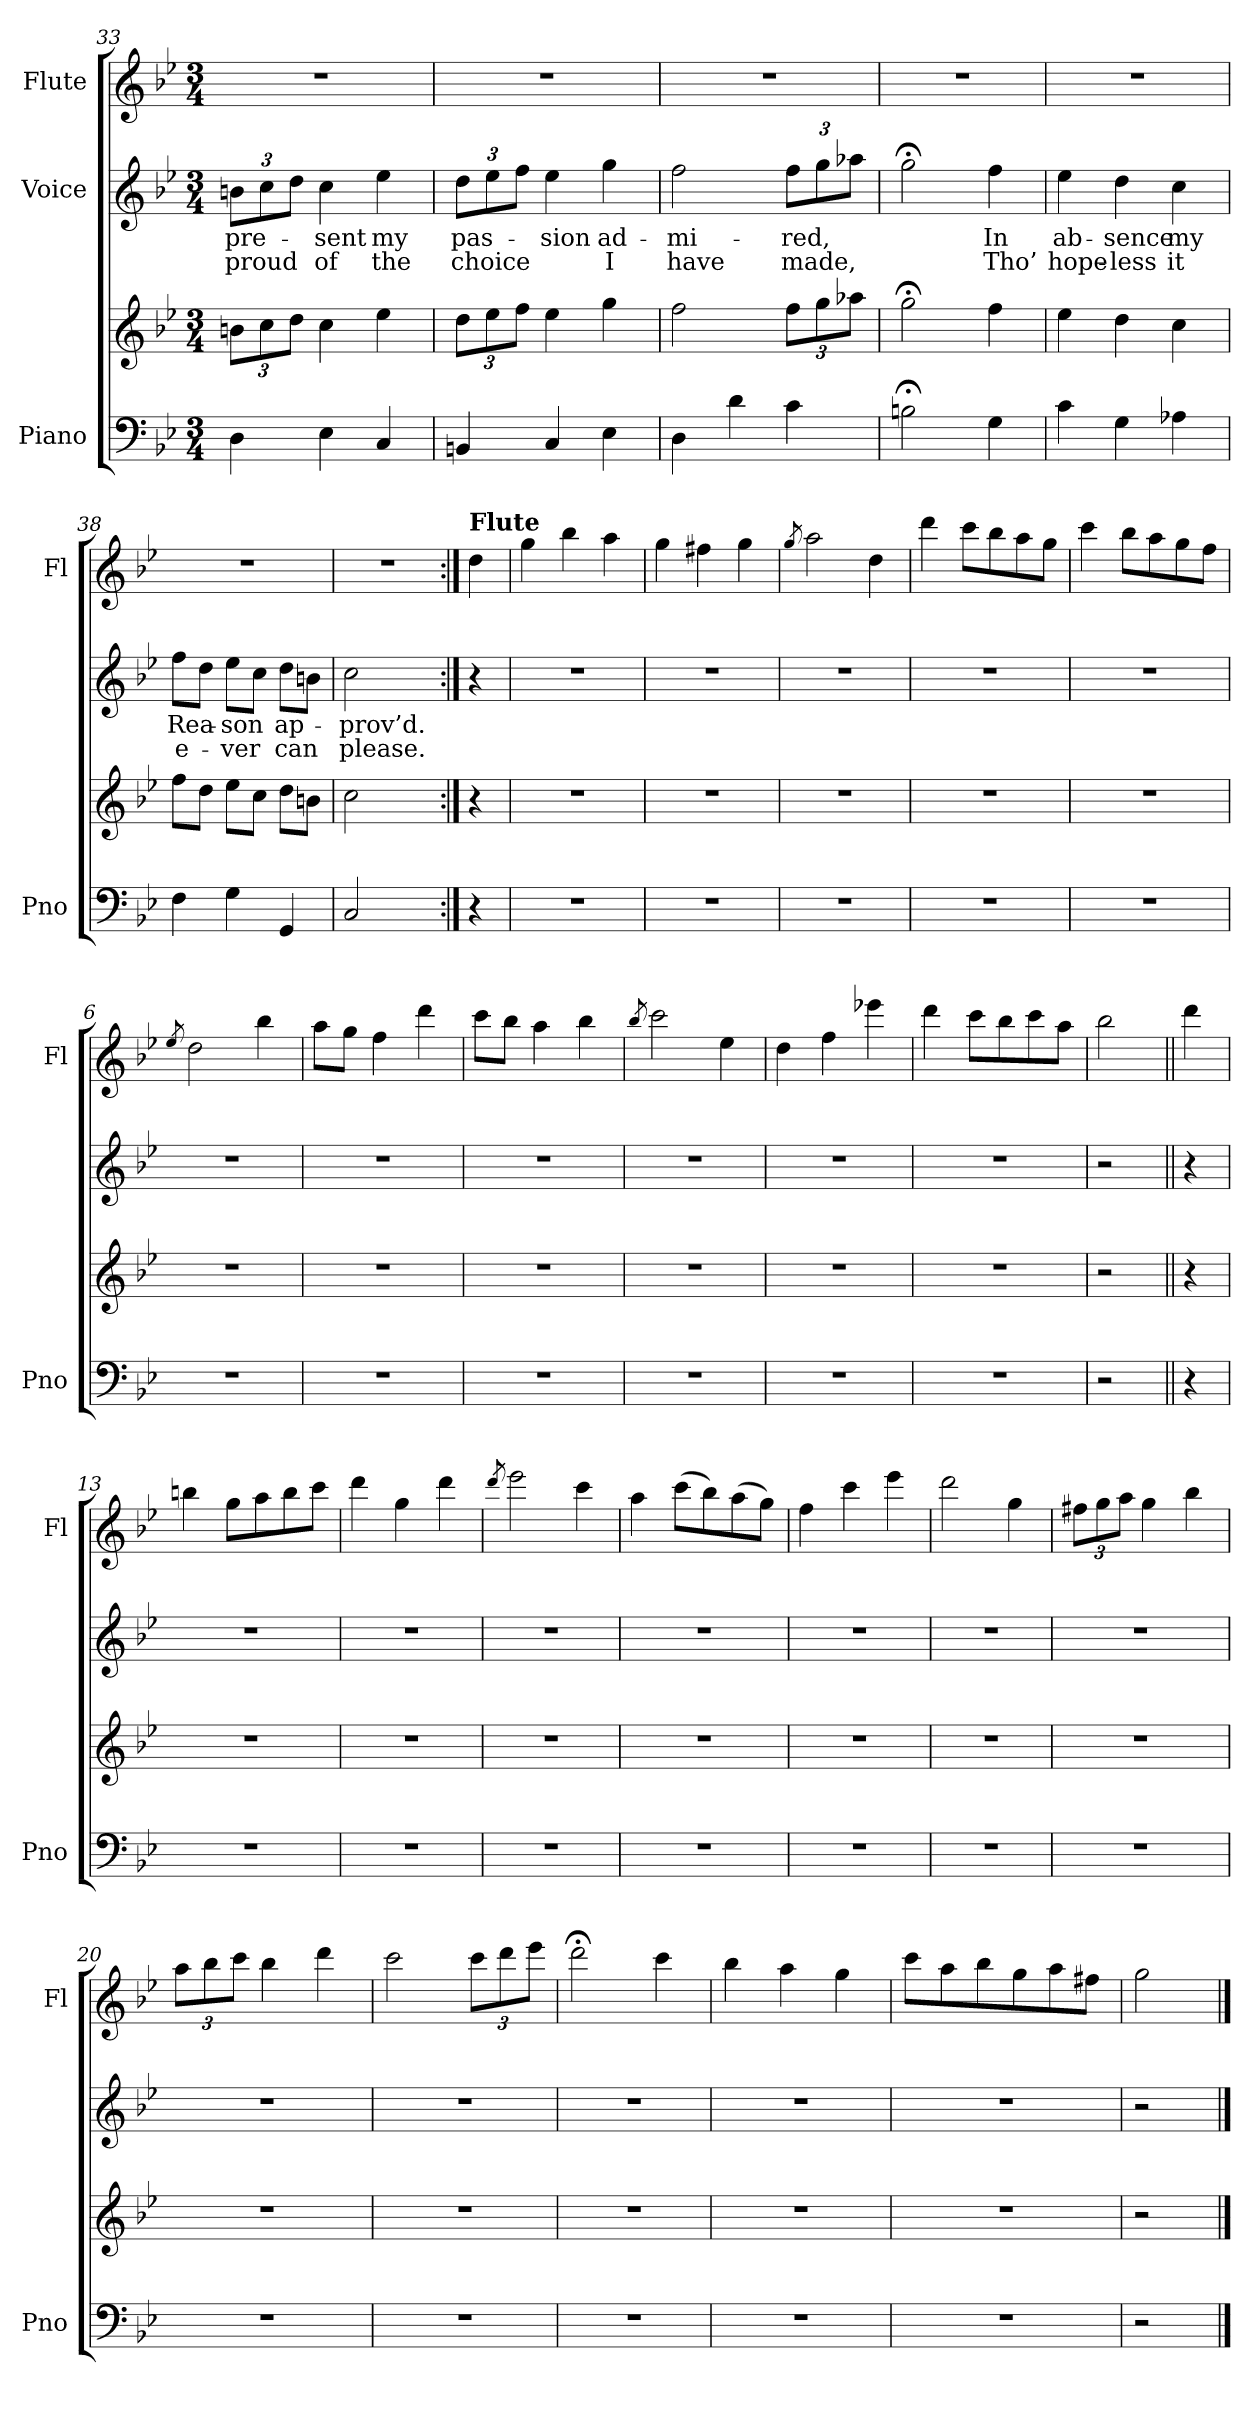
**kern	**kern	**kern	**text	**text	**kern
*part3	*part3	*part2	*part2	*part2	*part1
*staff4	*staff3	*staff2	*staff2	*staff2	*staff1
*I"Piano	*	*I"Voice	*	*	*I"Flute
*I'Pno	*	*	*	*	*I'Fl
*clefF4	*clefG2	*clefG2	*	*	*clefG2
*k[b-e-]	*k[b-e-]	*k[b-e-]	*	*	*k[b-e-]
*M3/4	*M3/4	*M3/4	*	*	*M3/4
*	*Xbrackettup	*	*	*	*
=33	=33	=33	=33	=33	=33
!	!	!	!LO:LY:b	!LO:LY:b	!
4D\	12bn\L	12bn\L	pre-	proud	2.r
.	12cc\	12cc\	.	.	.
.	12dd\J	12dd\J	.	.	.
!	!	!	!LO:LY:b	!LO:LY:b	!
4E-\	4cc\	4cc\	-sent	of	.
!	!	!	!LO:LY:b	!LO:LY:b	!
4C/	4ee-\	4ee-\	my	the	.
=34	=34	=34	=34	=34	=34
!	!	!	!LO:LY:b	!LO:LY:b	!
4BBn/	12dd\L	12dd\L	pas-	-choice	2.r
.	12ee-\	12ee-\	.	.	.
.	12ff\J	12ff\J	.	.	.
!	!	!	!LO:LY:b	!	!
4C/	4ee-\	4ee-\	-sion	.	.
!	!	!	!LO:LY:b	!LO:LY:b	!
4E-\	4gg\	4gg\	ad-	I	.
=35	=35	=35	=35	=35	=35
!	!	!	!LO:LY:b	!LO:LY:b	!
4D\	2ff\	2ff\	-mi-	have	2.r
4d\	.	.	.	.	.
!	!	!	!LO:LY:b	!LO:LY:b	!
4c\	12ff\L	12ff\L	-red,	made,	.
.	12gg\	12gg\	.	.	.
.	12aa-X\J	12aa-X\J	.	.	.
=36	=36	=36	=36	=36	=36
2Bn;<\	2gg;<\	2gg;<\	.	.	2.r
!	!	!	!LO:LY:b	!LO:LY:b	!
4G\	4ff\	4ff\	In	Tho’	.
=37	=37	=37	=37	=37	=37
!	!	!	!LO:LY:b	!LO:LY:b	!
4c\	4ee-\	4ee-\	ab-	hope-	2.r
!	!	!	!LO:LY:b	!LO:LY:b	!
4G\	4dd\	4dd\	-sence	-less	.
!	!	!	!LO:LY:b	!LO:LY:b	!
4A-X\	4cc\	4cc\	my	it	.
=38	=38	=38	=38	=38	=38
!	!	!	!LO:LY:b	!LO:LY:b	!
4F\	8ff\L	8ff\L	Rea-	e-	2.r
.	8dd\J	8dd\J	.	.	.
!	!	!	!LO:LY:b	!LO:LY:b	!
4G\	8ee-\L	8ee-\L	-son	-ver	.
.	8cc\J	8cc\J	.	.	.
!	!	!	!LO:LY:b	!LO:LY:b	!
4GG/	8dd\L	8dd\L	ap-	can	.
.	8bn\J	8bn\J	.	.	.
=39	=39	=39	=39	=39	=39
!	!	!	!LO:LY:b	!LO:LY:b	!
2C/	2cc\	2cc\	-prov’d.	please.	2.r
4ryy	4ryy	4ryy	.	.	.
!!LO:PB:g=z
=:|!	=:|!	=:|!	=:|!	=:|!	=:|!
!	!	!	!	!	!LO:TX:a:B:t=Flute
4r	4r	4r	.	.	4dd\
=1	=1	=1	=1	=1	=1
2.r	2.r	2.r	.	.	4gg\
.	.	.	.	.	4bb-\
.	.	.	.	.	4aa\
=2	=2	=2	=2	=2	=2
2.r	2.r	2.r	.	.	4gg\
.	.	.	.	.	4ff#X\
.	.	.	.	.	4gg\
=3	=3	=3	=3	=3	=3
.	.	.	.	.	8qgg/
2.r	2.r	2.r	.	.	2aa\
.	.	.	.	.	4dd\
=4	=4	=4	=4	=4	=4
2.r	2.r	2.r	.	.	4ddd\
.	.	.	.	.	8ccc\L
.	.	.	.	.	8bb-\
.	.	.	.	.	8aa\
.	.	.	.	.	8gg\J
=5	=5	=5	=5	=5	=5
2.r	2.r	2.r	.	.	4ccc\
.	.	.	.	.	8bb-\L
.	.	.	.	.	8aa\
.	.	.	.	.	8gg\
.	.	.	.	.	8ff\J
=6	=6	=6	=6	=6	=6
.	.	.	.	.	8qee-/
2.r	2.r	2.r	.	.	2dd\
.	.	.	.	.	4bb-\
=7	=7	=7	=7	=7	=7
2.r	2.r	2.r	.	.	8aa\L
.	.	.	.	.	8gg\J
.	.	.	.	.	4ff\
.	.	.	.	.	4ddd\
=8	=8	=8	=8	=8	=8
2.r	2.r	2.r	.	.	8ccc\L
.	.	.	.	.	8bb-\J
.	.	.	.	.	4aa\
.	.	.	.	.	4bb-\
=9	=9	=9	=9	=9	=9
.	.	.	.	.	8qbb-/
2.r	2.r	2.r	.	.	2ccc\
.	.	.	.	.	4ee-\
=10	=10	=10	=10	=10	=10
2.r	2.r	2.r	.	.	4dd\
.	.	.	.	.	4ff\
.	.	.	.	.	4eee-X\
=11	=11	=11	=11	=11	=11
2.r	2.r	2.r	.	.	4ddd\
.	.	.	.	.	8ccc\L
.	.	.	.	.	8bb-\
.	.	.	.	.	8ccc\
.	.	.	.	.	8aa\J
=12	=12	=12	=12	=12	=12
2r	2r	2r	.	.	2bb-\
=12X1||	=12X1||	=12X1||	=12X1||	=12X1||	=12X1||
4r	4r	4r	.	.	4ddd\
!!LO:LB:g=z
=13	=13	=13	=13	=13	=13
2.r	2.r	2.r	.	.	4bbn\
.	.	.	.	.	8gg\L
.	.	.	.	.	8aa\
.	.	.	.	.	8bb\
.	.	.	.	.	8ccc\J
=14	=14	=14	=14	=14	=14
2.r	2.r	2.r	.	.	4ddd\
.	.	.	.	.	4gg\
.	.	.	.	.	4ddd\
=15	=15	=15	=15	=15	=15
.	.	.	.	.	8qddd/
2.r	2.r	2.r	.	.	2eee-\
.	.	.	.	.	4ccc\
=16	=16	=16	=16	=16	=16
2.r	2.r	2.r	.	.	4aa\
.	.	.	.	.	(8ccc\L
.	.	.	.	.	8bb-\)
.	.	.	.	.	(8aa\
.	.	.	.	.	8gg\J)
=17	=17	=17	=17	=17	=17
2.r	2.r	2.r	.	.	4ff\
.	.	.	.	.	4ccc\
.	.	.	.	.	4eee-\
=18	=18	=18	=18	=18	=18
2.r	2.r	2.r	.	.	2ddd\
.	.	.	.	.	4gg\
=19	=19	=19	=19	=19	=19
2.r	2.r	2.r	.	.	12ff#X\L
.	.	.	.	.	12gg\
.	.	.	.	.	12aa\J
.	.	.	.	.	4gg\
.	.	.	.	.	4bb-\
=20	=20	=20	=20	=20	=20
2.r	2.r	2.r	.	.	12aa\L
.	.	.	.	.	12bb-\
.	.	.	.	.	12ccc\J
.	.	.	.	.	4bb-\
.	.	.	.	.	4ddd\
=21	=21	=21	=21	=21	=21
2.r	2.r	2.r	.	.	2ccc\
.	.	.	.	.	12ccc\L
.	.	.	.	.	12ddd\
.	.	.	.	.	12eee-\J
=22	=22	=22	=22	=22	=22
2.r	2.r	2.r	.	.	2ddd;<\
.	.	.	.	.	4ccc\
=23	=23	=23	=23	=23	=23
2.r	2.r	2.r	.	.	4bb-\
.	.	.	.	.	4aa\
.	.	.	.	.	4gg\
=24	=24	=24	=24	=24	=24
2.r	2.r	2.r	.	.	8ccc\L
.	.	.	.	.	8aa\
.	.	.	.	.	8bb-\
.	.	.	.	.	8gg\
.	.	.	.	.	8aa\
.	.	.	.	.	8ff#X\J
=25	=25	=25	=25	=25	=25
2r	2r	2r	.	.	2gg\
==	==	==	==	==	==
*-	*-	*-	*-	*-	*-
